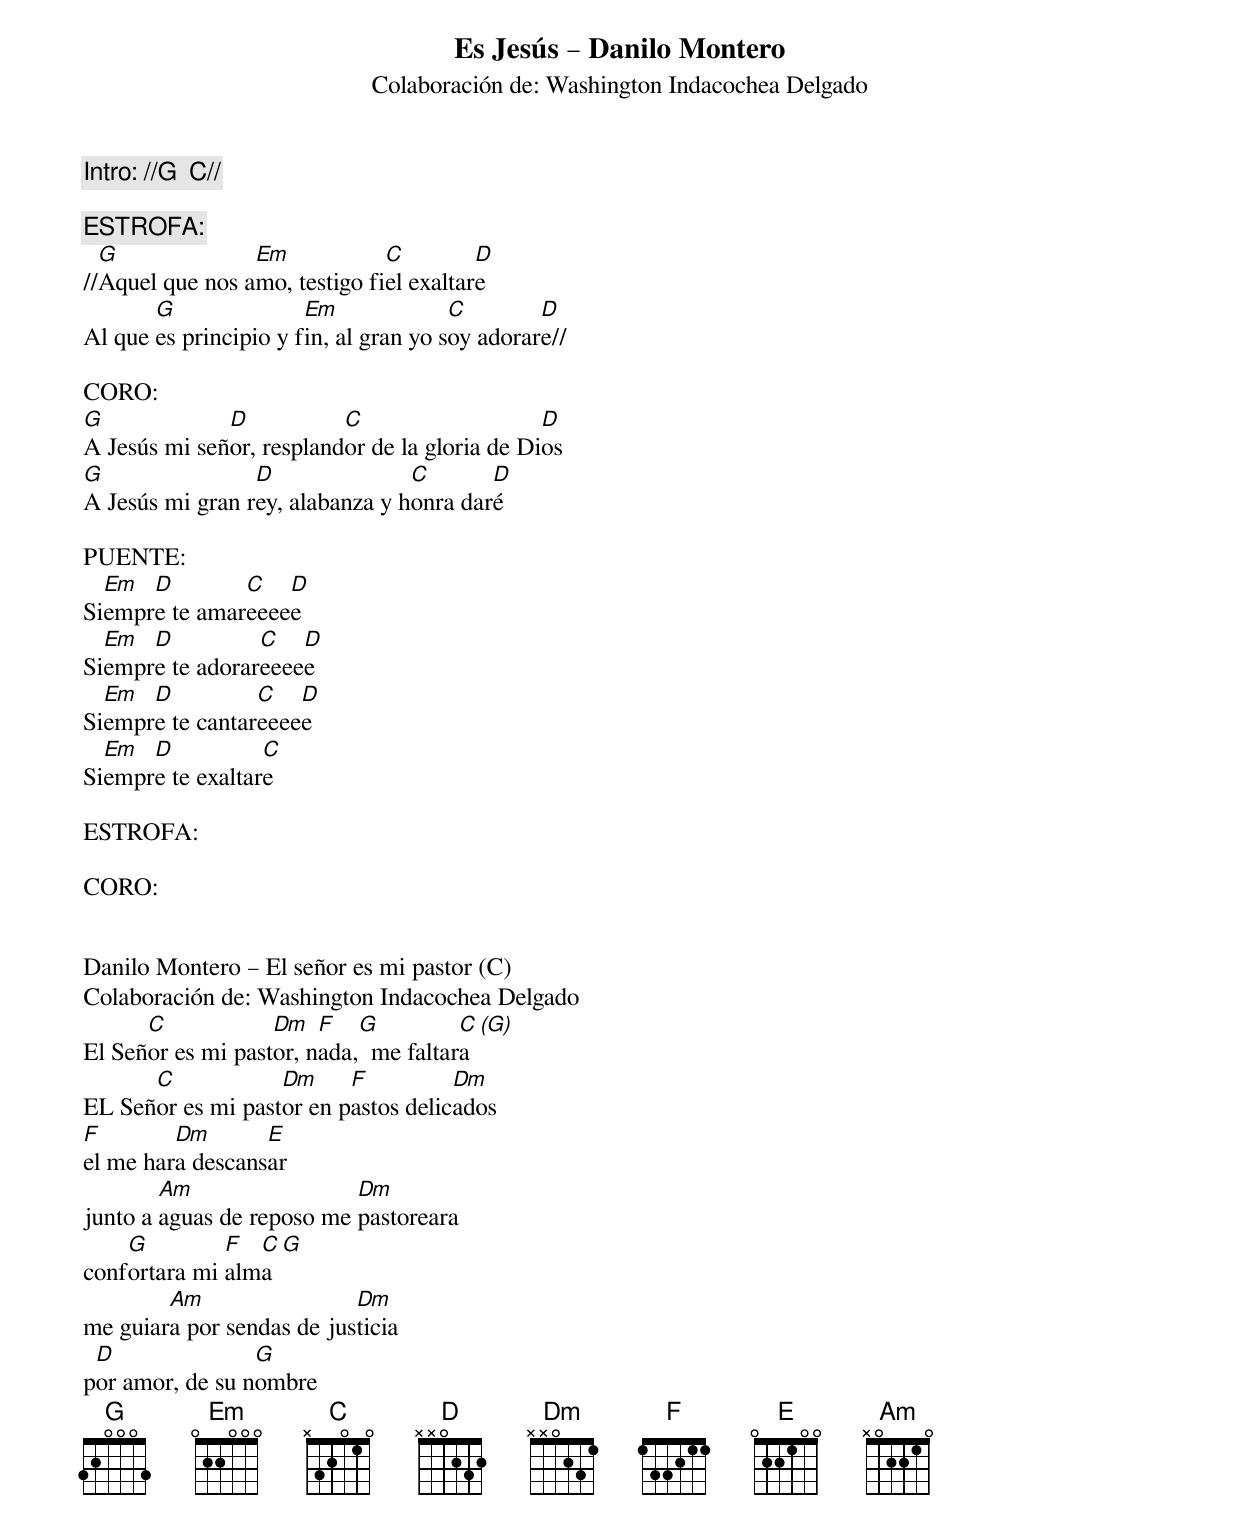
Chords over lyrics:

Es Jesús – Danilo Montero
Colaboración de: Washington Indacochea Delgado

Intro: //G  C//

ESTROFA:
  G              Em            C         D
//Aquel que nos amo, testigo fiel exaltare
       G               Em              C        D
Al que es principio y fin, al gran yo soy adorare//

CORO:
G             D           C                    D
A Jesús mi señor, resplandor de la gloria de Dios
G                D               C       D
A Jesús mi gran rey, alabanza y honra daré

PUENTE:
  Em  D        C   D
Siempre te amareeeee
  Em  D          C   D
Siempre te adorareeeee
  Em  D          C   D
Siempre te cantareeeee
  Em  D           C
Siempre te exaltare

ESTROFA:

CORO:


Danilo Montero – El señor es mi pastor (C)
Colaboración de: Washington Indacochea Delgado
      C            Dm   F   G          C  (G)
El Señor es mi pastor, nada,  me faltara
      C            Dm     F          Dm
EL Señor es mi pastor en pastos delicados
F        Dm       E
el me hara descansar
        Am                 Dm
junto a aguas de reposo me pastoreara
    G         F  C  G
confortara mi alma
        Am                 Dm
me guiara por sendas de justicia
 D               G
por amor, de su nombre
